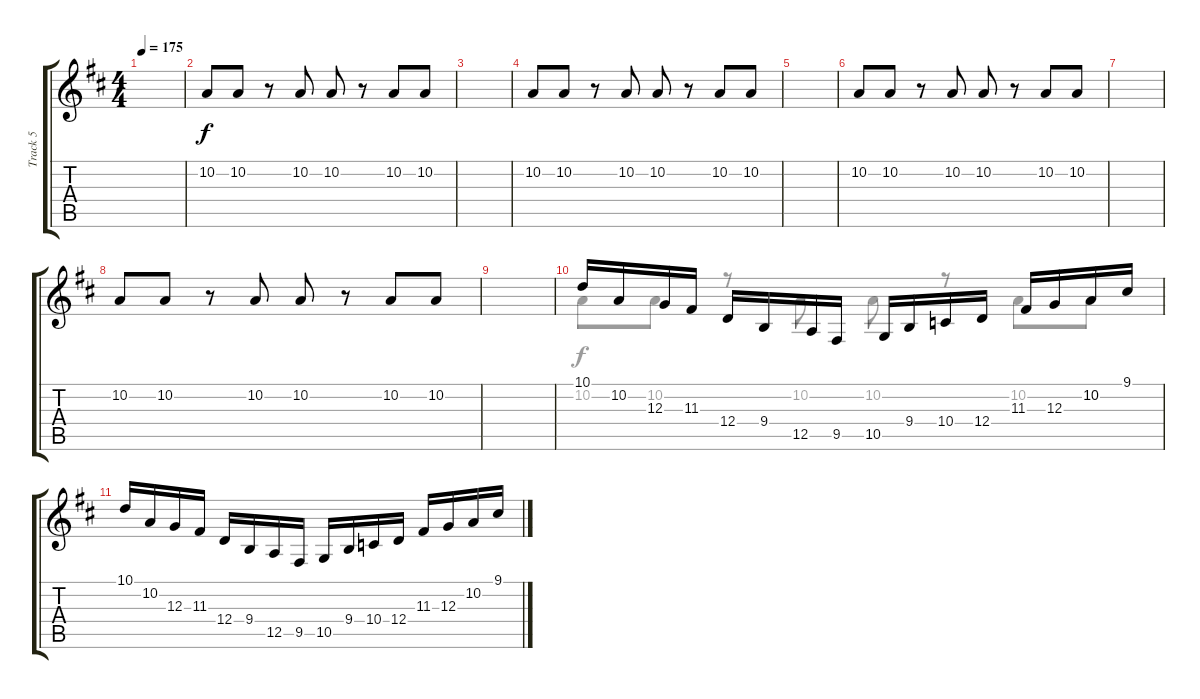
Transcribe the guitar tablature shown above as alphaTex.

\track ("Track 5" "Track 5") {instrument lead3calliope}
\staff {score tabs}
\tuning (E4 B3 G3 D3 A2 E2) {hide}
\voice
\ts (4 4)
\tempo 175
\clef g2
\ks d
|
10.2.8 10.2.8 r.8 10.2.8 10.2.8 r.8 10.2.8 10.2.8 |
|
10.2.8 10.2.8 r.8 10.2.8 10.2.8 r.8 10.2.8 10.2.8 |
|
10.2.8 10.2.8 r.8 10.2.8 10.2.8 r.8 10.2.8 10.2.8 |
|
10.2.8 10.2.8 r.8 10.2.8 10.2.8 r.8 10.2.8 10.2.8 |
|
10.1.16 10.2.16 12.3.16 11.3.16 12.4.16 9.4.16 12.5.16 9.5.16 10.5.16 9.4.16 10.4.16 12.4.16 11.3.16 12.3.16 10.2.16 9.1.16 |
10.1.16 10.2.16 12.3.16 11.3.16 12.4.16 9.4.16 12.5.16 9.5.16 10.5.16 9.4.16 10.4.16 12.4.16 11.3.16 12.3.16 10.2.16 9.1.16 |
|
|
|
|
\voice
\clef g2
\ottava regular
\simile none
\ks d
|
|
|
|
|
|
|
|
|
10.2.8 10.2.8 r.8 10.2.8 10.2.8 r.8 10.2.8 10.2.8 |
|
|
|
|
|
